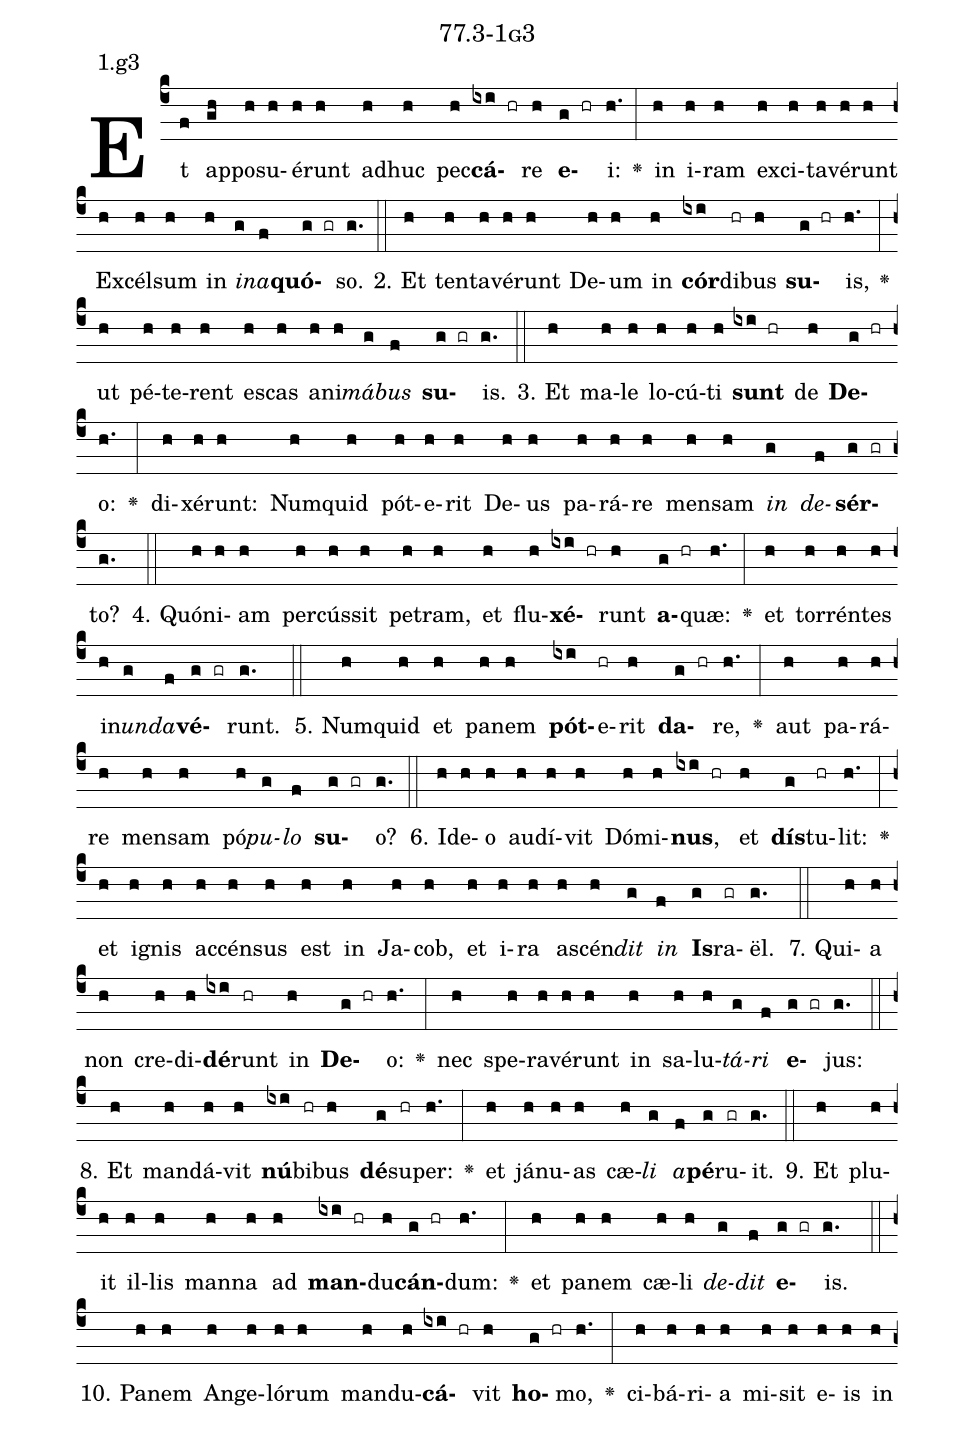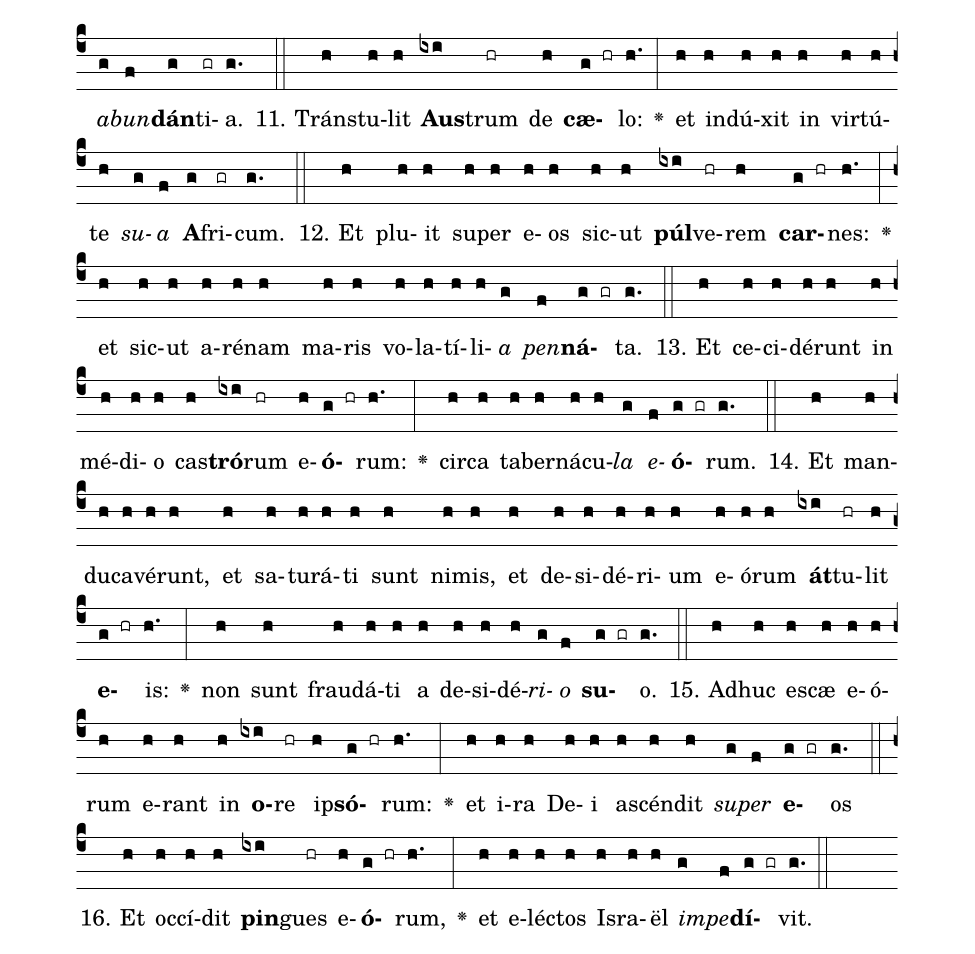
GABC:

name: 77.3-1g3;
annotation: 1.g3;
%%
(c4)Et(f) ap(gh)po(h)su(h)é(h)runt(h) ad(h)huc(h) pec(h)<b>cá</b>(ixi hr)re(h) <b>e</b>(g hr)i:(h.) <v>\greheightstar</v>(:) in(h) i(h)ram(h) ex(h)ci(h)ta(h)vé(h)runt(h) Ex(h)cél(h)sum(h) in(h) <i>in</i>(g)<i>a</i>(f)<b>quó</b>(g gr)so.(g.) (::)
2. Et(h) ten(h)ta(h)vé(h)runt(h) De(h)um(h) in(h) <b>cór</b>(ixi)di(hr)bus(h) <b>su</b>(g hr)is,(h.) <v>\greheightstar</v>(:) ut(h) pé(h)te(h)rent(h) es(h)cas(h) a(h)ni(h)<i>má</i>(g)<i>bus</i>(f) <b>su</b>(g gr)is.(g.) (::)
3. Et(h) ma(h)le(h) lo(h)cú(h)ti(h) <b>sunt</b>(ixi hr) de(h) <b>De</b>(g hr)o:(h.) <v>\greheightstar</v>(:) di(h)xé(h)runt:(h) Num(h)quid(h) pót(h)e(h)rit(h) De(h)us(h) pa(h)rá(h)re(h) men(h)sam(h) <i>in</i>(g) <i>de</i>(f)<b>sér</b>(g gr)to?(g.) (::)
4. Quón(h)i(h)am(h) per(h)cús(h)sit(h) pe(h)tram,(h) et(h) flu(h)<b>xé</b>(ixi hr)runt(h) <b>a</b>(g hr)quæ:(h.) <v>\greheightstar</v>(:) et(h) tor(h)rén(h)tes(h) in(h)<i>un</i>(g)<i>da</i>(f)<b>vé</b>(g gr)runt.(g.) (::)
5. Num(h)quid(h) et(h) pa(h)nem(h) <b>pót</b>(ixi)e(hr)rit(h) <b>da</b>(g hr)re,(h.) <v>\greheightstar</v>(:) aut(h) pa(h)rá(h)re(h) men(h)sam(h) pó(h)<i>pu</i>(g)<i>lo</i>(f) <b>su</b>(g gr)o?(g.) (::)
6. Id(h)e(h)o(h) au(h)dí(h)vit(h) Dó(h)mi(h)<b>nus</b>,(ixi hr) et(h) <b>dís</b>(g)tu(hr)lit:(h.) <v>\greheightstar</v>(:) et(h) i(h)gnis(h) ac(h)cén(h)sus(h) est(h) in(h) Ja(h)cob,(h) et(h) i(h)ra(h) a(h)scén(h)<i>dit</i>(g) <i>in</i>(f) <b>Is</b>(g)ra(gr)ël.(g.) (::)
7. Qui(h)a(h) non(h) cre(h)di(h)<b>dé</b>(ixi)runt(hr) in(h) <b>De</b>(g hr)o:(h.) <v>\greheightstar</v>(:) nec(h) spe(h)ra(h)vé(h)runt(h) in(h) sa(h)lu(h)<i>tá</i>(g)<i>ri</i>(f) <b>e</b>(g gr)jus:(g.) (::)
8. Et(h) man(h)dá(h)vit(h) <b>nú</b>(ixi)bi(hr)bus(h) <b>dé</b>(g)su(hr)per:(h.) <v>\greheightstar</v>(:) et(h) já(h)nu(h)as(h) cæ(h)<i>li</i>(g) <i>a</i>(f)<b>pé</b>(g)ru(gr)it.(g.) (::)
9. Et(h) plu(h)it(h) il(h)lis(h) man(h)na(h) ad(h) <b>man</b>(ixi hr)du(h)<b>cán</b>(g hr)dum:(h.) <v>\greheightstar</v>(:) et(h) pa(h)nem(h) cæ(h)li(h) <i>de</i>(g)<i>dit</i>(f) <b>e</b>(g gr)is.(g.) (::)
10. Pa(h)nem(h) An(h)ge(h)ló(h)rum(h) man(h)du(h)<b>cá</b>(ixi hr)vit(h) <b>ho</b>(g hr)mo,(h.) <v>\greheightstar</v>(:) ci(h)bá(h)ri(h)a(h) mi(h)sit(h) e(h)is(h) in(h) <i>ab</i>(g)<i>un</i>(f)<b>dán</b>(g)ti(gr)a.(g.) (::)
11. Tráns(h)tu(h)lit(h) <b>Aus</b>(ixi)trum(hr) de(h) <b>cæ</b>(g hr)lo:(h.) <v>\greheightstar</v>(:) et(h) in(h)dú(h)xit(h) in(h) vir(h)tú(h)te(h) <i>su</i>(g)<i>a</i>(f) <b>A</b>(g)fri(gr)cum.(g.) (::)
12. Et(h) plu(h)it(h) su(h)per(h) e(h)os(h) sic(h)ut(h) <b>púl</b>(ixi)ve(hr)rem(h) <b>car</b>(g hr)nes:(h.) <v>\greheightstar</v>(:) et(h) sic(h)ut(h) a(h)ré(h)nam(h) ma(h)ris(h) vo(h)la(h)tí(h)li(h)<i>a</i>(g) <i>pen</i>(f)<b>ná</b>(g gr)ta.(g.) (::)
13. Et(h) ce(h)ci(h)dé(h)runt(h) in(h) mé(h)di(h)o(h) cas(h)<b>tró</b>(ixi)rum(hr) e(h)<b>ó</b>(g hr)rum:(h.) <v>\greheightstar</v>(:) cir(h)ca(h) ta(h)ber(h)ná(h)cu(h)<i>la</i>(g) <i>e</i>(f)<b>ó</b>(g gr)rum.(g.) (::)
14. Et(h) man(h)du(h)ca(h)vé(h)runt,(h) et(h) sa(h)tu(h)rá(h)ti(h) sunt(h) ni(h)mis,(h) et(h) de(h)si(h)dé(h)ri(h)um(h) e(h)ó(h)rum(h) <b>át</b>(ixi)tu(hr)lit(h) <b>e</b>(g hr)is:(h.) <v>\greheightstar</v>(:) non(h) sunt(h) frau(h)dá(h)ti(h) a(h) de(h)si(h)dé(h)<i>ri</i>(g)<i>o</i>(f) <b>su</b>(g gr)o.(g.) (::)
15. Ad(h)huc(h) e(h)scæ(h) e(h)ó(h)rum(h) e(h)rant(h) in(h) <b>o</b>(ixi)re(hr) ip(h)<b>só</b>(g hr)rum:(h.) <v>\greheightstar</v>(:) et(h) i(h)ra(h) De(h)i(h) a(h)scén(h)dit(h) <i>su</i>(g)<i>per</i>(f) <b>e</b>(g gr)os(g.) (::)
16. Et(h) oc(h)cí(h)dit(h) <b>pin</b>(ixi)gues(hr) e(h)<b>ó</b>(g hr)rum,(h.) <v>\greheightstar</v>(:) et(h) e(h)léc(h)tos(h) Is(h)ra(h)ël(h) <i>im</i>(g)<i>pe</i>(f)<b>dí</b>(g gr)vit.(g.) (::)
